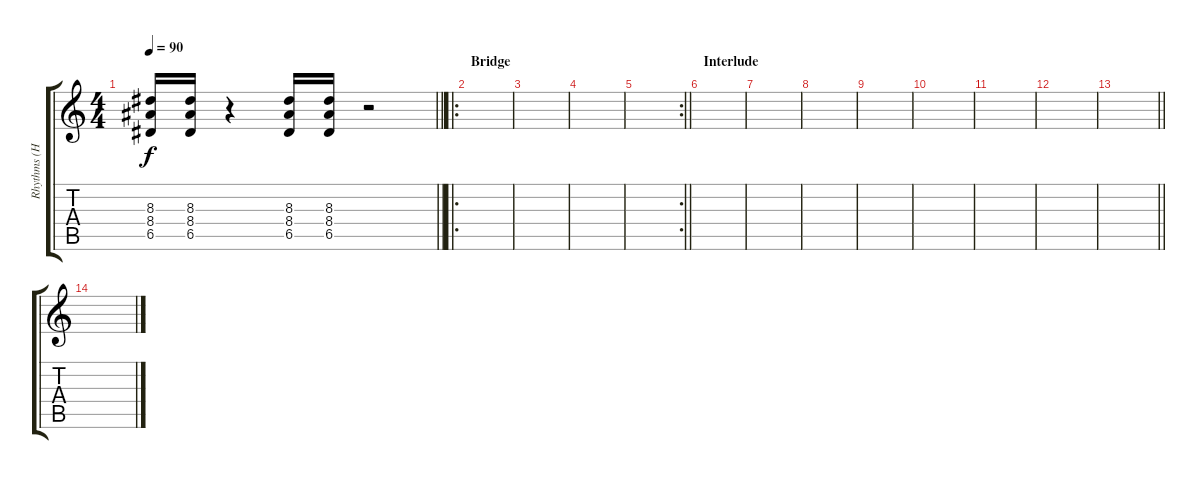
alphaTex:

\track ("Rhythms (Hassan)" "Rhythms (H") {instrument overdrivenguitar}
\staff {score tabs}
\tuning (E4 B3 G3 D3 A2 D2) {hide}
\ts (4 4)
\tempo 90
\clef g2
\barLineRight lightlight
\ks c
(8.3 8.4 6.5).16{dy f} (8.3 8.4 6.5).16 r.4 (8.3 8.4 6.5).16 (8.3 8.4 6.5).16 r.2 |
\ro
\section ("" "Bridge")
|
|
|
\rc 2
\barLineRight lightlight
|
\section ("" "Interlude")
|
|
|
|
|
|
|
\barLineRight lightlight
|
\section ("" "")
